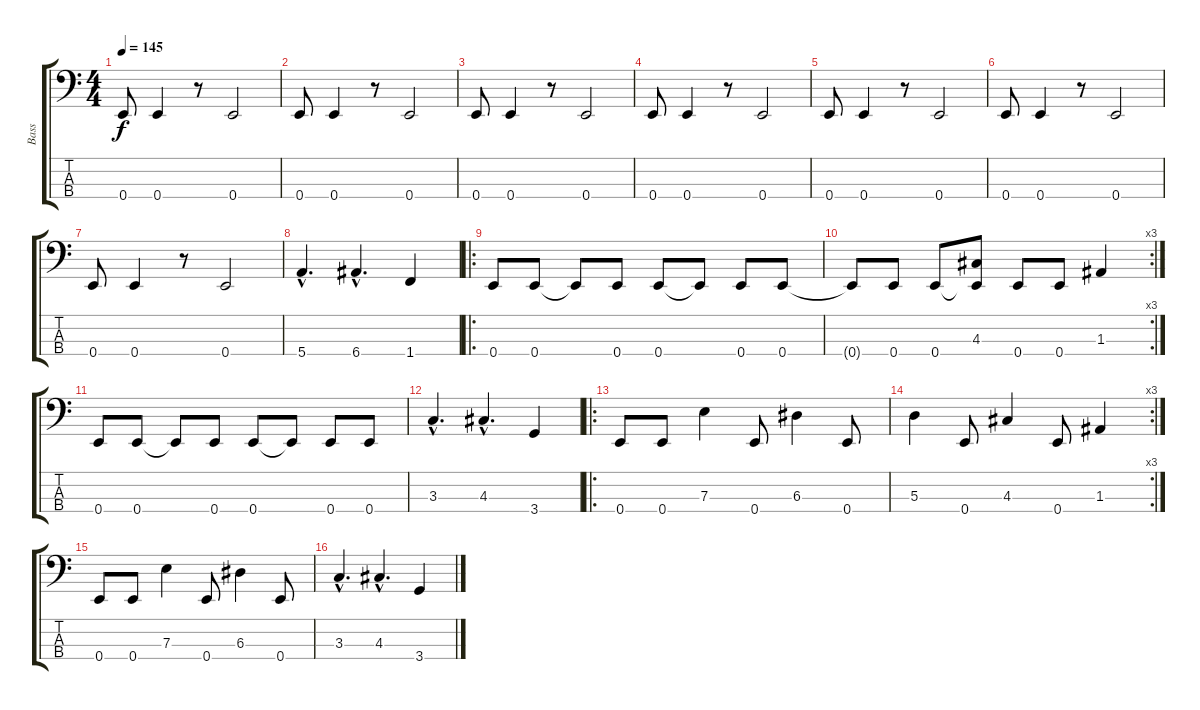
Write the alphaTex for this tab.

\track ("Bass" "Bass") {instrument electricbassfinger}
\staff {score tabs}
\tuning (G2 D2 A1 E1) {hide}
\ts (4 4)
\tempo 145
\clef f4
\ks c
0.4.8{dy f} 0.4.4 r.8 0.4.2 |
0.4.8 0.4.4 r.8 0.4.2 |
0.4.8 0.4.4 r.8 0.4.2 |
0.4.8 0.4.4 r.8 0.4.2 |
0.4.8 0.4.4 r.8 0.4.2 |
0.4.8 0.4.4 r.8 0.4.2 |
0.4.8 0.4.4 r.8 0.4.2 |
5.4{hac}.4{d} 6.4{hac}.4{d} 1.4.4 |
\ro
0.4.8 0.4.8 0.4{t}.8 0.4.8 0.4.8 0.4{t}.8 0.4.8 0.4.8 |
\rc 3
0.4{t}.8 0.4.8 0.4.8 (4.3 0.4{t}).8 0.4.8 0.4.8 1.3.4 |
0.4.8 0.4.8 0.4{t}.8 0.4.8 0.4.8 0.4{t}.8 0.4.8 0.4.8 |
3.3{hac}.4{d} 4.3{hac}.4{d} 3.4.4 |
\ro
0.4.8 0.4.8 7.3.4 0.4.8 6.3.4 0.4.8 |
\rc 3
5.3.4 0.4.8 4.3.4 0.4.8 1.3.4 |
0.4.8 0.4.8 7.3.4 0.4.8 6.3.4 0.4.8 |
3.3{hac}.4{d} 4.3{hac}.4{d} 3.4.4
